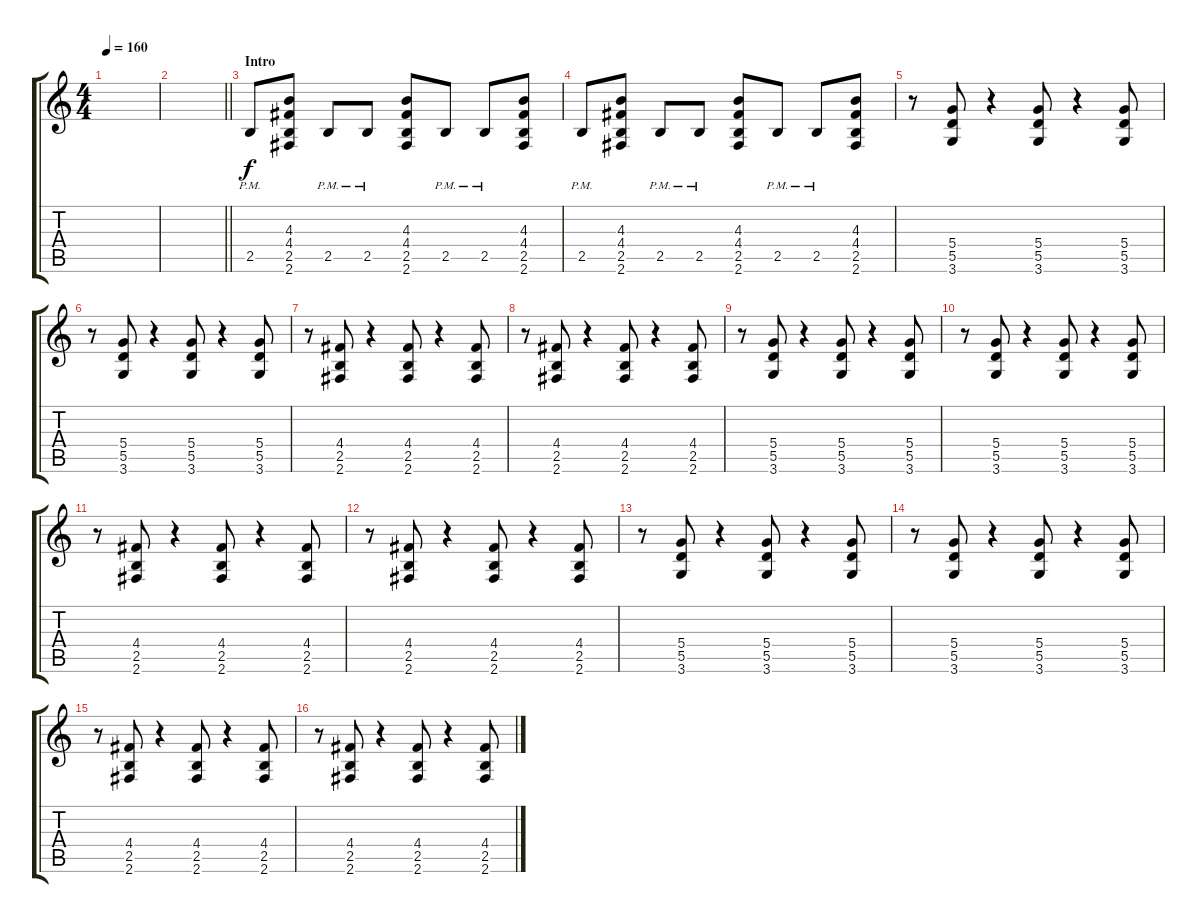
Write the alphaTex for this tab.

\track "" {instrument overdrivenguitar}
\staff {score tabs}
\tuning (E4 B3 G3 D3 A2 E2) {hide}
\ts (4 4)
\tempo 160
\clef g2
\ks c
|
\barLineRight lightlight
|
\section ("" "Intro")
2.5{pm}.8 (4.3 4.4 2.5 2.6).8 2.5{pm}.8 2.5{pm}.8 (4.3 4.4 2.5 2.6).8 2.5{pm}.8 2.5{pm}.8 (4.3 4.4 2.5 2.6).8 |
2.5{pm}.8 (4.3 4.4 2.5 2.6).8 2.5{pm}.8 2.5{pm}.8 (4.3 4.4 2.5 2.6).8 2.5{pm}.8 2.5{pm}.8 (4.3 4.4 2.5 2.6).8 |
r.8 (5.4 5.5 3.6).8 r.4 (5.4 5.5 3.6).8 r.4 (5.4 5.5 3.6).8 |
r.8 (5.4 5.5 3.6).8 r.4 (5.4 5.5 3.6).8 r.4 (5.4 5.5 3.6).8 |
r.8 (4.4 2.5 2.6).8 r.4 (4.4 2.5 2.6).8 r.4 (4.4 2.5 2.6).8 |
r.8 (4.4 2.5 2.6).8 r.4 (4.4 2.5 2.6).8 r.4 (4.4 2.5 2.6).8 |
r.8 (5.4 5.5 3.6).8 r.4 (5.4 5.5 3.6).8 r.4 (5.4 5.5 3.6).8 |
r.8 (5.4 5.5 3.6).8 r.4 (5.4 5.5 3.6).8 r.4 (5.4 5.5 3.6).8 |
r.8 (4.4 2.5 2.6).8 r.4 (4.4 2.5 2.6).8 r.4 (4.4 2.5 2.6).8 |
r.8 (4.4 2.5 2.6).8 r.4 (4.4 2.5 2.6).8 r.4 (4.4 2.5 2.6).8 |
r.8 (5.4 5.5 3.6).8 r.4 (5.4 5.5 3.6).8 r.4 (5.4 5.5 3.6).8 |
r.8 (5.4 5.5 3.6).8 r.4 (5.4 5.5 3.6).8 r.4 (5.4 5.5 3.6).8 |
r.8 (4.4 2.5 2.6).8 r.4 (4.4 2.5 2.6).8 r.4 (4.4 2.5 2.6).8 |
r.8 (4.4 2.5 2.6).8 r.4 (4.4 2.5 2.6).8 r.4 (4.4 2.5 2.6).8
